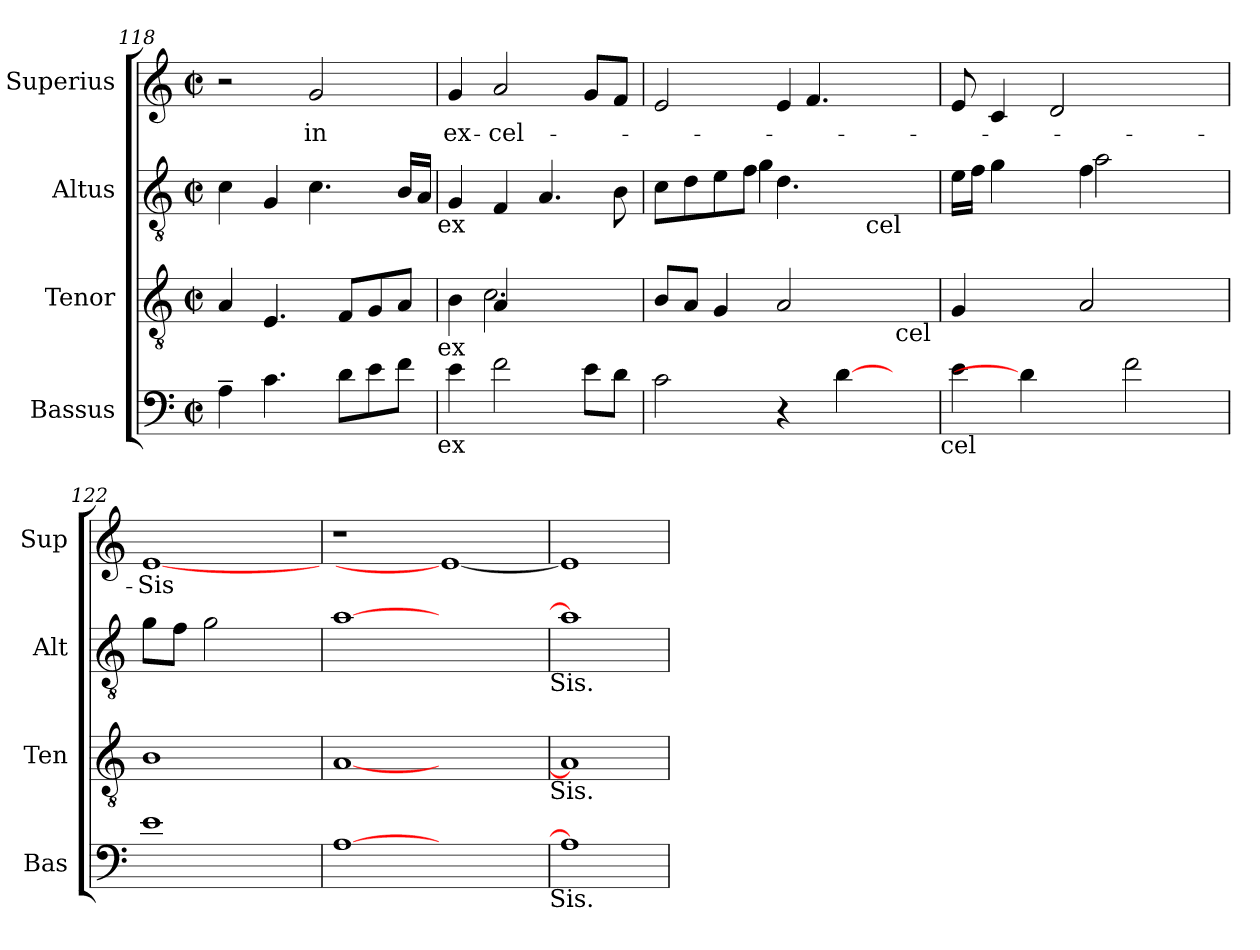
**kern	**kern	**kern	**kern	**text
*part4	*part3	*part2	*part1	*part1
*staff4	*staff3	*staff2	*staff1	*staff1
*I"Bassus	*I"Tenor	*I"Altus	*I"Superius	*
*I'Bas	*I'Ten	*I'Alt	*I'Sup	*
!!LO:LB:g=z
*clefF4	*clefGv2	*clefGv2	*clefG2	*
*ITrd7c12	*	*	*	*
*k[]	*k[]	*k[]	*k[]	*
*C:	*C:	*C:	*C:	*
*M2/2	*M2/2	*M2/2	*M2/2	*
*met(c|)	*met(c|)	*met(c|)	*met(c|)	*
=118	=118	=118	=118	=118
4AA~>\	4A/	4c\	2r	.
4.C\	4.E/	4G/	.	.
!	!	!	!	!LO:LY:b
.	.	4.c\	2g/	in
8D\L	8F/L	.	.	.
8E\	8G/	.	.	.
8F\J	8A/J	16B/LL	.	.
.	.	16A/JJ	.	.
!	!	!LO:TX:b:t=ex	!	!
!	!LO:TX:b:t=ex	!	!	!
!LO:TX:b:t=ex	!	!	!	!
=119	=119	=119	=119	=119
*	*^	*	*	*
!	!	!	!	!	!LO:LY:b
4E\	4B\	4ryy	4G/	4g/	ex-
!	!	!	!	!	!LO:LY:b
2F\	4A/	2.c\	4F/	2a/	-cel-
.	2ryy	.	4.A/	.	.
8E\L	.	.	.	8g/L	.
8D\J	.	.	8B\	8f/J	.
*	*v	*v	*	*	*
=120	=120	=120	=120	=120
*	*	*^	*^	*
2C\	8B/L	8c\L	4.ryy	2e/	2ryy	.
.	8A/J	8d\	.	.	.	.
.	4G/	8e\	.	.	.	.
.	.	8f\J	4g\	.	.	.
4r	2A/	4.d\	.	4e/	8ryy	.
.	.	.	4ryy	.	4.f/	.
[4D\	.	.	.	4ryy	.	.
!	!	!LO:TX:b:t=cel	!	!	!	!
.	.	4.ryy	4.ryy	.	.	.
!	!LO:TX:b:t=cel	!	!	!	!	!
4ryy	4ryy	.	.	4ryy	4ryy	.
!LO:TX:b:t=cel	!	!	!	!	!	!
*	*	*	*	*v	*v	*
=121	=121	=121	=121	=121	=121
4E\	4G/	16e\LL	2ryy	8e/	.
.	.	16f\JJ	.	.	.
.	.	4g\	.	4c/	.
4D\]	4ryy	.	.	.	.
.	.	8ryy	.	2d/	.
4ryy	2A/	4f\	2a\	.	.
2F\	.	4ryy	.	.	.
.	.	.	.	4.ryy	.
.	4ryy	4ryy	4ryy	.	.
=122	=122	=122	=122	=122	=122
!	!	!	!	!	!LO:LY:b
*	*	*v	*v	*	*
1E	1B	8g\L	[1e	-Sis
.	.	8f\J	.	.
.	.	2g\	.	.
.	.	4ryy	.	.
=123	=123	=123	=123	=123
[1AA	[1A	[1a	1r	.
1ryy	1ryy	1ryy	1e_	.
!	!	!LO:TX:b:t=Sis.	!	!
!	!LO:TX:b:t=Sis.	!	!	!
!LO:TX:b:t=Sis.	!	!	!	!
=124	=124	=124	=124	=124
1AA]	1A]	1a]	1e]	.
=	=	=	=	=
*-	*-	*-	*-	*-
